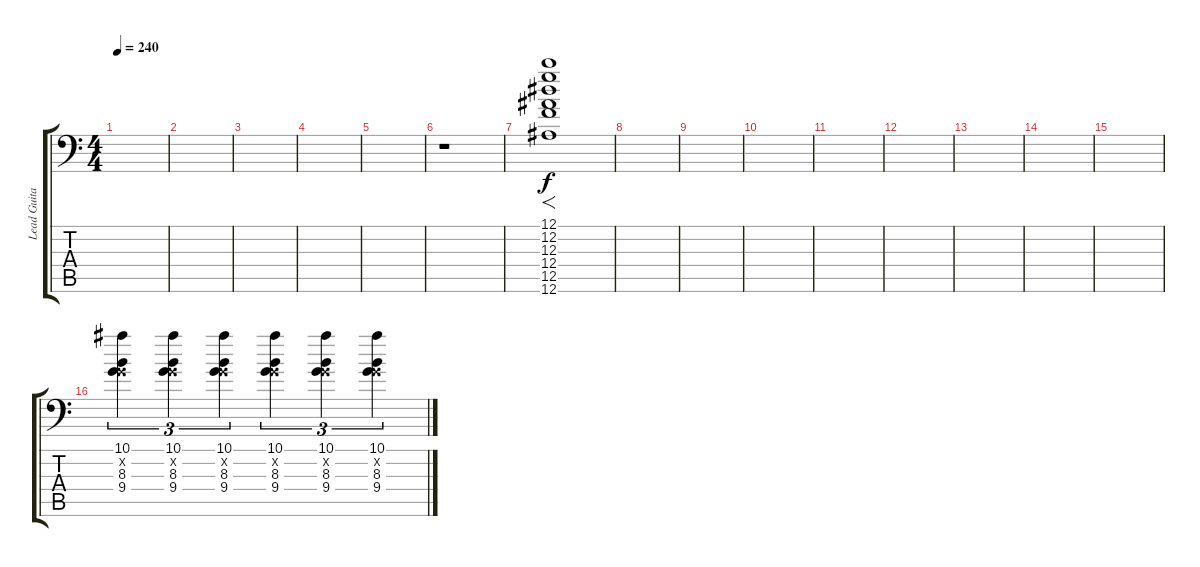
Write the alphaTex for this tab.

\track ("Lead Guitar" "Lead Guita") {instrument overdrivenguitar}
\staff {score tabs}
\tuning (C4 G3 Eb3 Bb2 F2 Bb1) {hide}
\ts (4 4)
\tempo 240
\clef f4
\ks c
|
|
|
|
|
r.1{volume 12 instrument reversecymbal} |
(12.1 12.2 12.3 12.4 12.5 12.6).1{f dy f} |
|
|
|
|
|
|
|
|
(10.1 0.2{x} 8.3 9.4).4{tu (3 2)} (10.1 0.2{x} 8.3 9.4).4{tu (3 2)} (10.1 0.2{x} 8.3 9.4).4{tu (3 2)} (10.1 0.2{x} 8.3 9.4).4{tu (3 2)} (10.1 0.2{x} 8.3 9.4).4{tu (3 2)} (10.1 0.2{x} 8.3 9.4).4{tu (3 2)}
